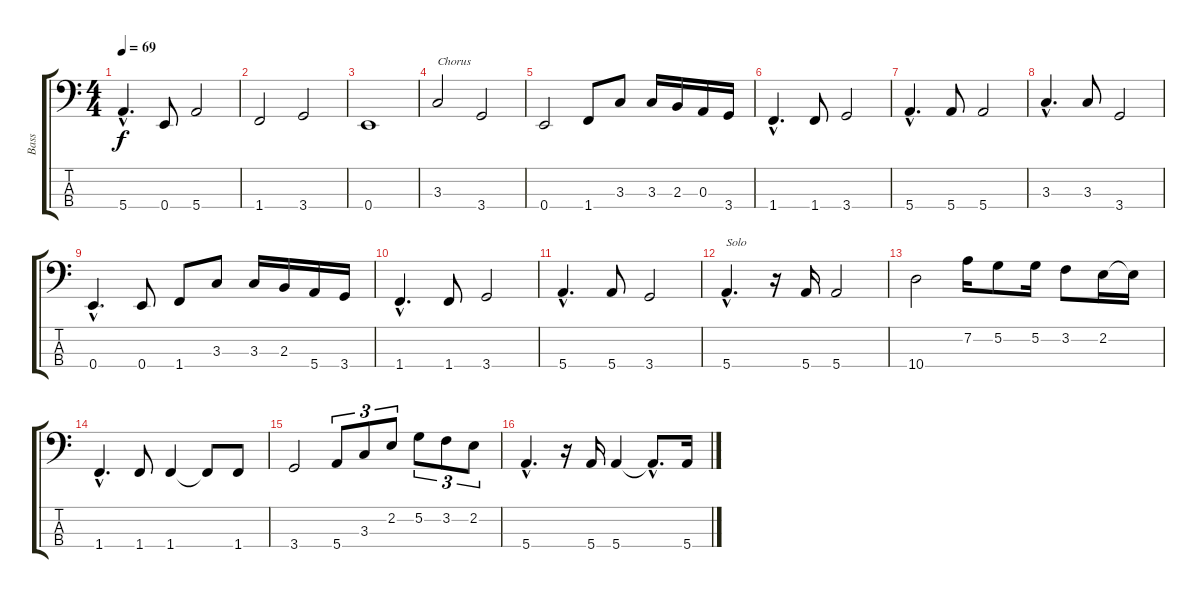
\track ("Bass" "Bass") {instrument electricbassfinger}
\staff {score tabs}
\tuning (G2 D2 A1 E1) {hide}
\ts (4 4)
\tempo 69
\clef f4
\ks c
5.4{hac}.4{d dy f} 0.4.8 5.4.2 |
1.4.2 3.4.2 |
0.4.1 |
3.3.2{txt "Chorus"} 3.4.2 |
0.4.2 1.4.8 3.3.8 3.3.16 2.3.16 0.3.16 3.4.16 |
1.4{hac}.4{d} 1.4.8 3.4.2 |
5.4{hac}.4{d} 5.4.8 5.4.2 |
3.3{hac}.4{d} 3.3.8 3.4.2 |
0.4{hac}.4{d} 0.4.8 1.4.8 3.3.8 3.3.16 2.3.16 5.4.16 3.4.16 |
1.4{hac}.4{d} 1.4.8 3.4.2 |
5.4{hac}.4{d} 5.4.8 3.4.2 |
5.4{hac}.4{d txt "Solo"} r.16 5.4.16 5.4.2 |
10.4.2 7.2.16 5.2.8 5.2.16 3.2.8 2.2.16 2.2{t}.16 |
1.4{hac}.4{d} 1.4.8 1.4.4 1.4{t}.8 1.4.8 |
3.4.2 5.4.8{tu (3 2)} 3.3.8{tu (3 2)} 2.2.8{tu (3 2)} 5.2.8{tu (3 2)} 3.2.8{tu (3 2)} 2.2.8{tu (3 2)} |
5.4{hac}.4{d} r.16 5.4.16 5.4.4 5.4{hac t}.8{d} 5.4{ss}.16
